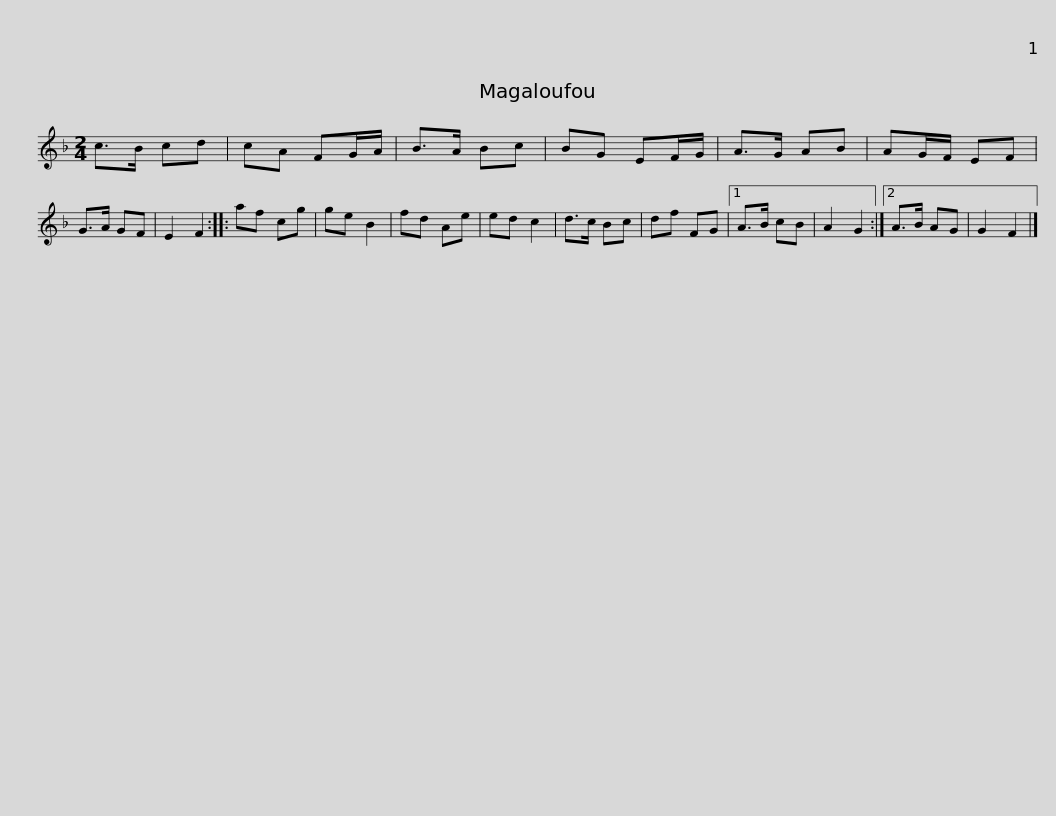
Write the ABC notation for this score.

X:1
L:1/8
M:2/4
I:linebreak $
K:F
V:1 treble
V:1
 c>B cd | cA FG/A/ | B>A Bc | BG EF/G/ | A>G AB | %5
 AG/F/ EF | G>A GF | E2 F2 :: af cg | ge B2 |$ %10
 fd Ae | ed c2 | d>c Bc | df FG |1 A>B cB | %15
 A2 G2 :|2 A>B AG | G2 F2 |] %18
